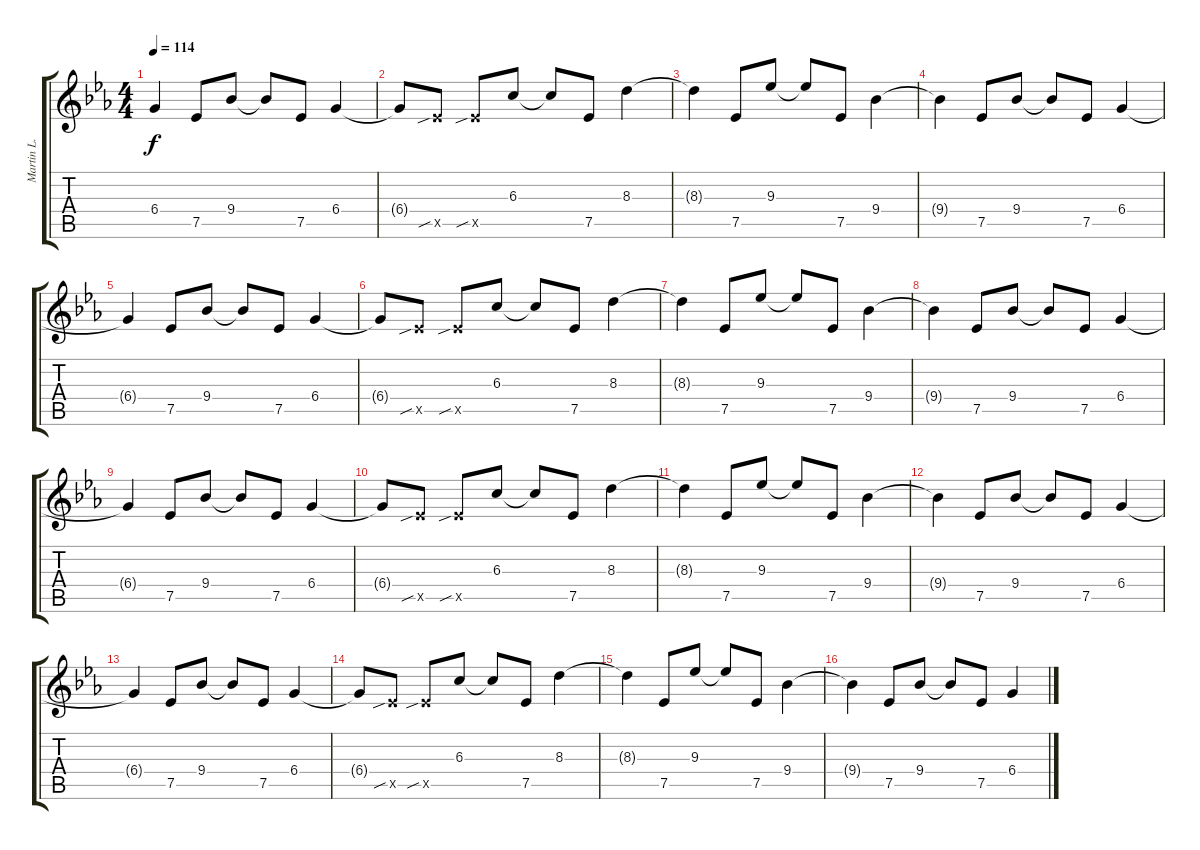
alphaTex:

\track ("Martin L. Gore(Guitar)" "Martin L. ") {instrument electricguitarclean}
\staff {score tabs}
\tuning (Eb4 Bb3 Gb3 Db3 Ab2 Eb2) {hide}
\ts (4 4)
\tempo 114
\clef g2
\ks eb
6.4{t}.4{dy f} 7.5.8 9.4.8 9.4{t}.8 7.5.8 6.4.4 |
6.4{t}.8 7.5{sib x}.8 7.5{sib x}.8 6.3.8 6.3{t}.8 7.5.8 8.3.4 |
8.3{t}.4 7.5.8 9.3.8 9.3{t}.8 7.5.8 9.4.4 |
9.4{t}.4 7.5.8 9.4.8 9.4{t}.8 7.5.8 6.4.4 |
6.4{t}.4 7.5.8 9.4.8 9.4{t}.8 7.5.8 6.4.4 |
6.4{t}.8 7.5{sib x}.8 7.5{sib x}.8 6.3.8 6.3{t}.8 7.5.8 8.3.4 |
8.3{t}.4 7.5.8 9.3.8 9.3{t}.8 7.5.8 9.4.4 |
9.4{t}.4 7.5.8 9.4.8 9.4{t}.8 7.5.8 6.4.4 |
6.4{t}.4 7.5.8 9.4.8 9.4{t}.8 7.5.8 6.4.4 |
6.4{t}.8 7.5{sib x}.8 7.5{sib x}.8 6.3.8 6.3{t}.8 7.5.8 8.3.4 |
8.3{t}.4 7.5.8 9.3.8 9.3{t}.8 7.5.8 9.4.4 |
9.4{t}.4 7.5.8 9.4.8 9.4{t}.8 7.5.8 6.4.4 |
6.4{t}.4 7.5.8 9.4.8 9.4{t}.8 7.5.8 6.4.4 |
6.4{t}.8 7.5{sib x}.8 7.5{sib x}.8 6.3.8 6.3{t}.8 7.5.8 8.3.4 |
8.3{t}.4 7.5.8 9.3.8 9.3{t}.8 7.5.8 9.4.4 |
9.4{t}.4 7.5.8 9.4.8 9.4{t}.8 7.5.8 6.4.4
